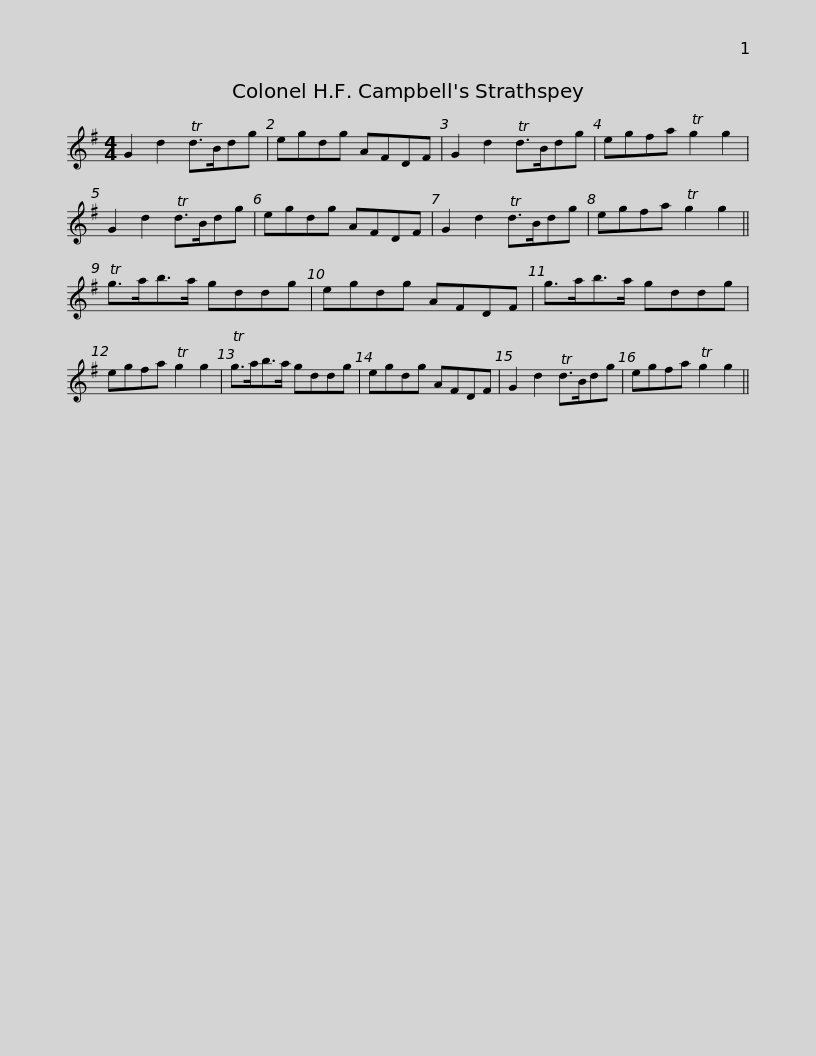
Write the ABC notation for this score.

X:1
L:1/8
M:4/4
I:linebreak $
K:G
V:1 treble
V:1
 G2 d2 Td>Bdg | egdg AFDF | G2 d2 Td>Bdg | egfa Tg2 g2 | G2 d2 Td>Bdg | %5
 egdg AFDF |$ G2 d2 Td>Bdg | egfa Tg2 g2 || Tg>ab>a gddg | egdg AFDF | %10
 g>ab>a gddg | egfa Tg2 g2 |$ Tg>ab>a gddg | egdg AFDF | G2 d2 Td>Bdg | %15
 egfa Tg2 g2 || %16
